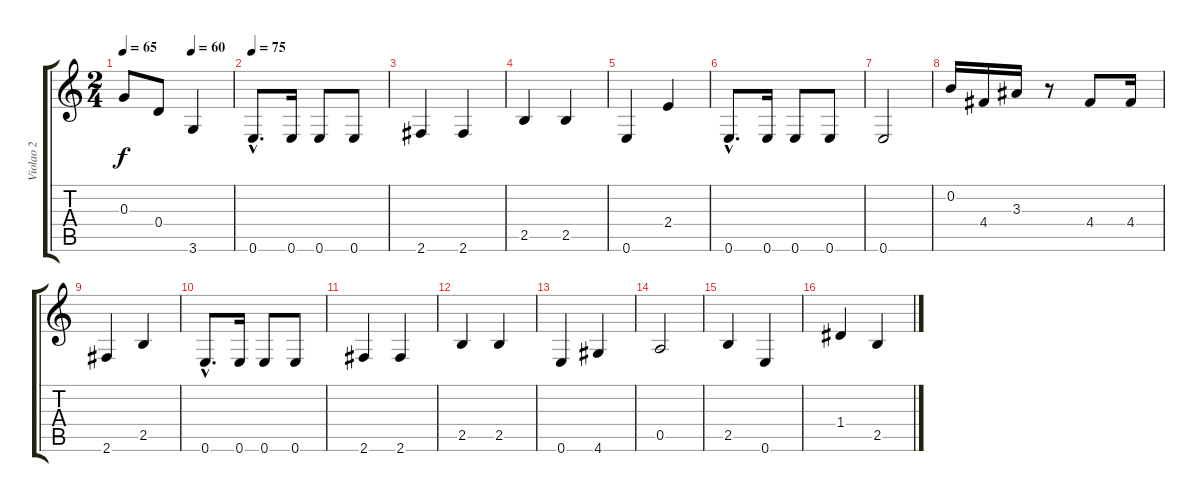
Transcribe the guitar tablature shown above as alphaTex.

\track ("Violao 2" "Violao 2") {instrument acousticguitarnylon}
\staff {score tabs}
\tuning (E4 B3 G3 D3 A2 E2) {hide}
\ts (2 4)
\tempo 65
\tempo (60 0.625)
\clef g2
\ks c
0.3.8{dy f} 0.4.8 3.6.4 |
\tempo 75
0.6{hac}.8{d} 0.6.16 0.6.8 0.6.8 |
2.6.4 2.6.4 |
2.5.4 2.5.4 |
0.6.4 2.4.4 |
0.6{hac}.8{d} 0.6.16 0.6.8 0.6.8 |
0.6.2 |
0.2.16 4.4.16 3.3.16 r.8 4.4.8 4.4.16 |
2.6.4 2.5.4 |
0.6{hac}.8{d} 0.6.16 0.6.8 0.6.8 |
2.6.4 2.6.4 |
2.5.4 2.5.4 |
0.6.4 4.6.4 |
0.5.2 |
2.5.4 0.6.4 |
1.4.4 2.5.4
